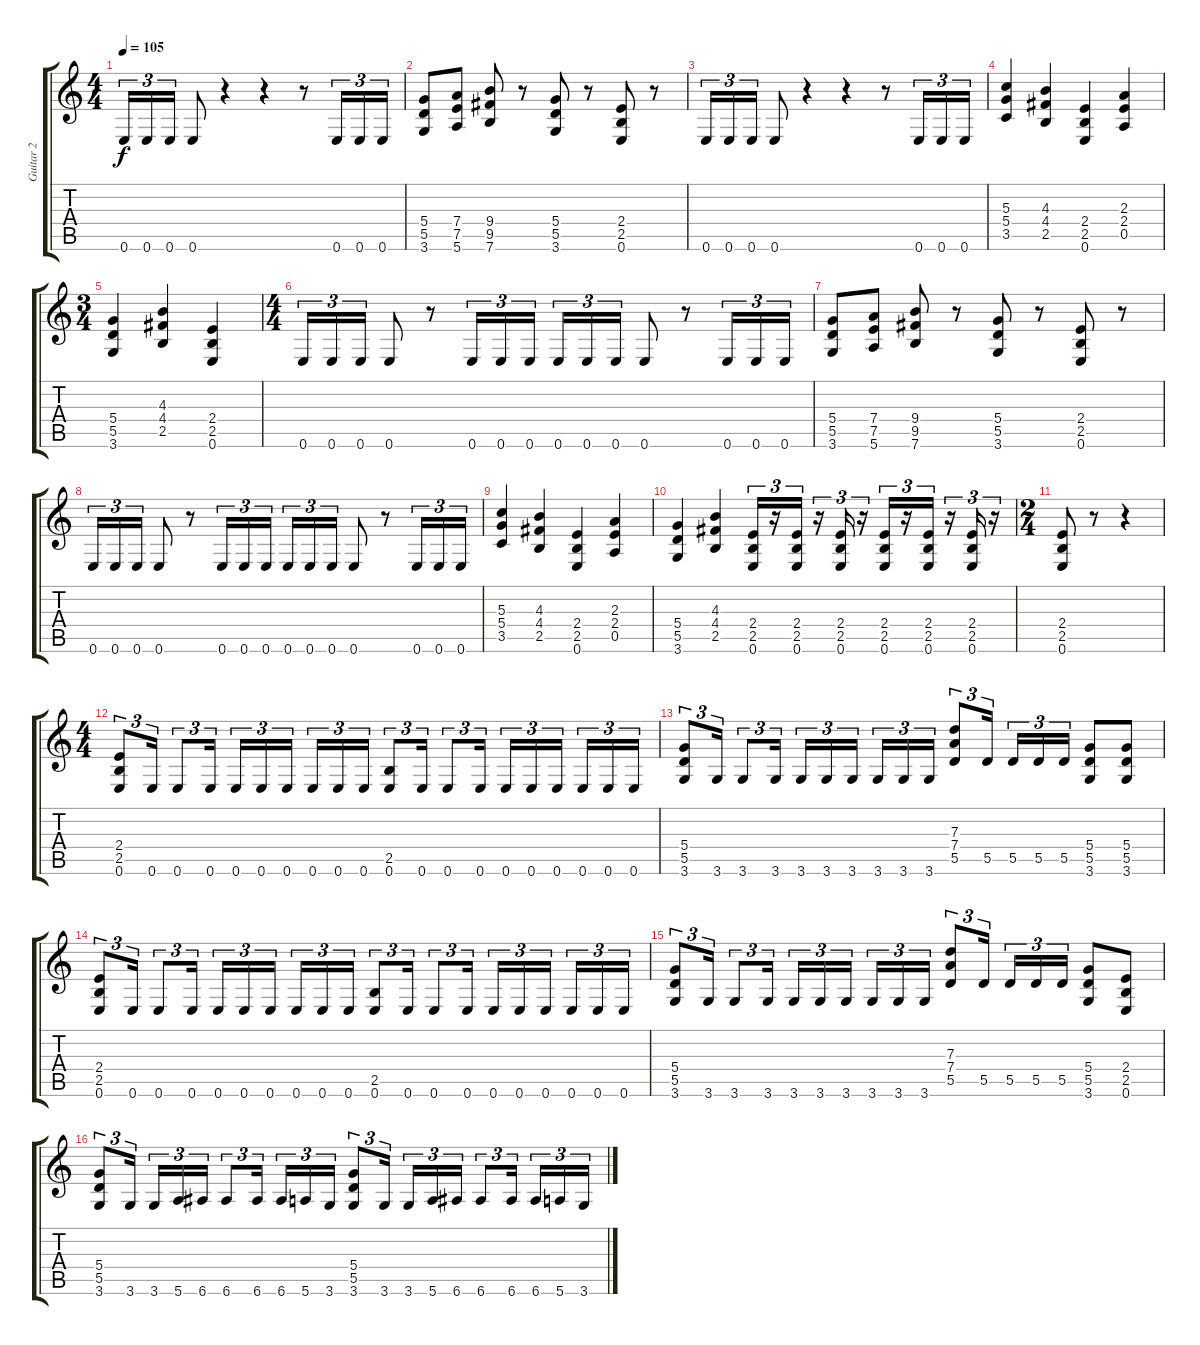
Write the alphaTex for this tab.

\track ("Guitar 2" "Guitar 2") {instrument distortionguitar}
\staff {score tabs}
\tuning (E4 B3 G3 D3 A2 E2) {hide}
\ts (4 4)
\tempo 105
\clef g2
\ks c
0.6.16{tu (3 2) dy f} 0.6.16{tu (3 2)} 0.6.16{tu (3 2)} 0.6.8 r.4 r.4 r.8 0.6.16{tu (3 2)} 0.6.16{tu (3 2)} 0.6.16{tu (3 2)} |
(5.4 5.5 3.6).8 (7.4 7.5 5.6).8 (9.4 9.5 7.6).8 r.8 (5.4 5.5 3.6).8 r.8 (2.4 2.5 0.6).8 r.8 |
0.6.16{tu (3 2)} 0.6.16{tu (3 2)} 0.6.16{tu (3 2)} 0.6.8 r.4 r.4 r.8 0.6.16{tu (3 2)} 0.6.16{tu (3 2)} 0.6.16{tu (3 2)} |
(5.3 5.4 3.5).4 (4.3 4.4 2.5).4 (2.4 2.5 0.6).4 (2.3 2.4 0.5).4 |
\ts (3 4)
(5.4 5.5 3.6).4 (4.3 4.4 2.5).4 (2.4 2.5 0.6).4 |
\ts (4 4)
0.6.16{tu (3 2)} 0.6.16{tu (3 2)} 0.6.16{tu (3 2)} 0.6.8 r.8 0.6.16{tu (3 2)} 0.6.16{tu (3 2)} 0.6.16{tu (3 2)} 0.6.16{tu (3 2)} 0.6.16{tu (3 2)} 0.6.16{tu (3 2)} 0.6.8 r.8 0.6.16{tu (3 2)} 0.6.16{tu (3 2)} 0.6.16{tu (3 2)} |
(5.4 5.5 3.6).8 (7.4 7.5 5.6).8 (9.4 9.5 7.6).8 r.8 (5.4 5.5 3.6).8 r.8 (2.4 2.5 0.6).8 r.8 |
0.6.16{tu (3 2)} 0.6.16{tu (3 2)} 0.6.16{tu (3 2)} 0.6.8 r.8 0.6.16{tu (3 2)} 0.6.16{tu (3 2)} 0.6.16{tu (3 2)} 0.6.16{tu (3 2)} 0.6.16{tu (3 2)} 0.6.16{tu (3 2)} 0.6.8 r.8 0.6.16{tu (3 2)} 0.6.16{tu (3 2)} 0.6.16{tu (3 2)} |
(5.3 5.4 3.5).4 (4.3 4.4 2.5).4 (2.4 2.5 0.6).4 (2.3 2.4 0.5).4 |
(5.4 5.5 3.6).4 (4.3 4.4 2.5).4 (2.4 2.5 0.6).16{tu (3 2)} r.16{tu (3 2)} (2.4 2.5 0.6).16{tu (3 2)} r.16{tu (3 2)} (2.4 2.5 0.6).16{tu (3 2)} r.16{tu (3 2)} (2.4 2.5 0.6).16{tu (3 2)} r.16{tu (3 2)} (2.4 2.5 0.6).16{tu (3 2)} r.16{tu (3 2)} (2.4 2.5 0.6).16{tu (3 2)} r.16{tu (3 2)} |
\ts (2 4)
(2.4 2.5 0.6).8 r.8 r.4 |
\ts (4 4)
(2.4 2.5 0.6).8{tu (3 2)} 0.6.16{tu (3 2)} 0.6.8{tu (3 2)} 0.6.16{tu (3 2)} 0.6.16{tu (3 2)} 0.6.16{tu (3 2)} 0.6.16{tu (3 2)} 0.6.16{tu (3 2)} 0.6.16{tu (3 2)} 0.6.16{tu (3 2)} (2.5 0.6).8{tu (3 2)} 0.6.16{tu (3 2)} 0.6.8{tu (3 2)} 0.6.16{tu (3 2)} 0.6.16{tu (3 2)} 0.6.16{tu (3 2)} 0.6.16{tu (3 2)} 0.6.16{tu (3 2)} 0.6.16{tu (3 2)} 0.6.16{tu (3 2)} |
(5.4 5.5 3.6).8{tu (3 2)} 3.6.16{tu (3 2)} 3.6.8{tu (3 2)} 3.6.16{tu (3 2)} 3.6.16{tu (3 2)} 3.6.16{tu (3 2)} 3.6.16{tu (3 2)} 3.6.16{tu (3 2)} 3.6.16{tu (3 2)} 3.6.16{tu (3 2)} (7.3 7.4 5.5).8{tu (3 2)} 5.5.16{tu (3 2)} 5.5.16{tu (3 2)} 5.5.16{tu (3 2)} 5.5.16{tu (3 2)} (5.4 5.5 3.6).8 (5.4 5.5 3.6).8 |
(2.4 2.5 0.6).8{tu (3 2)} 0.6.16{tu (3 2)} 0.6.8{tu (3 2)} 0.6.16{tu (3 2)} 0.6.16{tu (3 2)} 0.6.16{tu (3 2)} 0.6.16{tu (3 2)} 0.6.16{tu (3 2)} 0.6.16{tu (3 2)} 0.6.16{tu (3 2)} (2.5 0.6).8{tu (3 2)} 0.6.16{tu (3 2)} 0.6.8{tu (3 2)} 0.6.16{tu (3 2)} 0.6.16{tu (3 2)} 0.6.16{tu (3 2)} 0.6.16{tu (3 2)} 0.6.16{tu (3 2)} 0.6.16{tu (3 2)} 0.6.16{tu (3 2)} |
(5.4 5.5 3.6).8{tu (3 2)} 3.6.16{tu (3 2)} 3.6.8{tu (3 2)} 3.6.16{tu (3 2)} 3.6.16{tu (3 2)} 3.6.16{tu (3 2)} 3.6.16{tu (3 2)} 3.6.16{tu (3 2)} 3.6.16{tu (3 2)} 3.6.16{tu (3 2)} (7.3 7.4 5.5).8{tu (3 2)} 5.5.16{tu (3 2)} 5.5.16{tu (3 2)} 5.5.16{tu (3 2)} 5.5.16{tu (3 2)} (5.4 5.5 3.6).8 (2.4 2.5 0.6).8 |
(5.4 5.5 3.6).8{tu (3 2)} 3.6.16{tu (3 2)} 3.6.16{tu (3 2)} 5.6.16{tu (3 2)} 6.6.16{tu (3 2)} 6.6.8{tu (3 2)} 6.6.16{tu (3 2)} 6.6.16{tu (3 2)} 5.6.16{tu (3 2)} 3.6.16{tu (3 2)} (5.4 5.5 3.6).8{tu (3 2)} 3.6.16{tu (3 2)} 3.6.16{tu (3 2)} 5.6.16{tu (3 2)} 6.6.16{tu (3 2)} 6.6.8{tu (3 2)} 6.6.16{tu (3 2)} 6.6.16{tu (3 2)} 5.6.16{tu (3 2)} 3.6.16{tu (3 2)}
